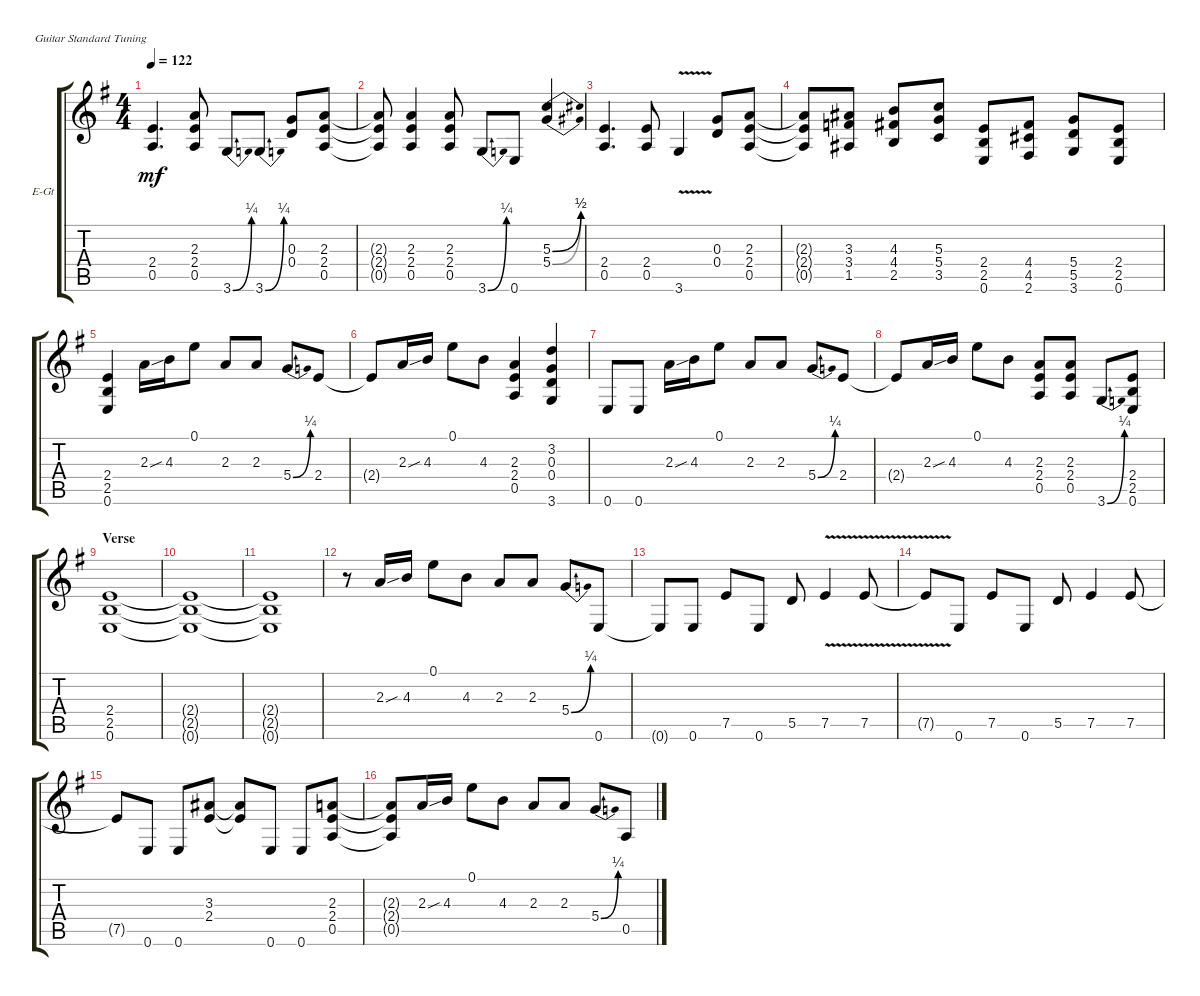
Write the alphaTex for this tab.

\defaultSystemsLayout 4
\bracketExtendMode groupsimilarinstruments
\firstSystemTrackNameOrientation horizontal
\otherSystemsTrackNameOrientation horizontal
\track ("VINNIE VINCENT" "E-Gt") {solo instrument distortionguitar}
\staff {score tabs}
\tuning (E4 B3 G3 D3 A2 E2)
\ts (4 4)
\tempo 122
\clef g2
\ks g
(0.5 2.4).4{d dy mf} (0.5 2.4 2.3).8 3.6{be (bend 0 0 25.2 1)}.8 3.6{be (bend 0 0 27 1)}.8 (0.4 0.3).8 (2.3 2.4 0.5).8 |
(2.3{t} 2.4{t} 0.5{t}).8 (0.5 2.4 2.3).4 (2.3 2.4 0.5).8 3.6{be (bend 0 0 23.4 1)}.8 0.6.8 (5.4{be (bend 0 0 24.599999999999998 2)} 5.3{be (bend 0 0 20.4 2)}).4 |
(0.5 2.4).4{d} (2.4 0.5).8 3.6{v}.4 (0.4 0.3).8 (0.5 2.4 2.3).8 |
(2.3{t} 2.4{t} 0.5{t}).8 (3.3 3.4 1.5).8 (2.5 4.4 4.3).8 (5.3 5.4 3.5).8 (0.6 2.5 2.4).8 (4.4 4.5 2.6).8 (3.6 5.5 5.4).8 (2.4 2.5 0.6).8 |
(0.6 2.5 2.4).4 2.3{sou}.16 4.3.16 0.1.8 2.3.8 2.3.8 5.4{be (bend 0 0 35.4 1)}.8 2.4.8 |
2.4{t}.8 2.3{sou}.16 4.3.16 0.1.8 4.3.8 (2.3 2.4 0.5).4 (3.6 0.4 0.3 3.2).4 |
0.6.8 0.6.8 2.3{sou}.16 4.3.16 0.1.8 2.3.8 2.3.8 5.4{be (bend 0 0 26.4 1)}.8 2.4.8 |
2.4{t}.8 2.3{sou}.16 4.3.16 0.1.8 4.3.8 (2.3 2.4 0.5).8 (0.5 2.4 2.3).8 3.6{be (bend 0 0 20.4 1)}.8 (0.6 2.5 2.4).8 |
\section ("" "Verse")
(0.6 2.5 2.4).1 |
(0.6{t} 2.5{t} 2.4{t}).1 |
(0.6{t} 2.5{t} 2.4{t}).1 |
r.8 2.3{sou}.16 4.3.16 0.1.8 4.3.8 2.3.8 2.3.8 5.4{be (bend 0 0 26.4 1)}.8 0.6.8 |
0.6{t}.8 0.6.8 7.5.8 0.6.8 5.5.8 7.5{v}.4 7.5{v}.8 |
7.5{v t}.8 0.6.8 7.5.8 0.6.8 5.5.8 7.5.4 7.5.8 |
7.5{t}.8 0.6.8 0.6.8 (3.3 2.4).8 (3.3{t} 2.4{t}).8 0.6.8 0.6.8 (0.5 2.4 2.3).8 |
(0.5{t} 2.4{t} 2.3{t}).8 2.3{sou}.16 4.3.16 0.1.8 4.3.8 2.3.8 2.3.8 5.4{be (bend 0 0 33.6 1)}.8 0.5.8
